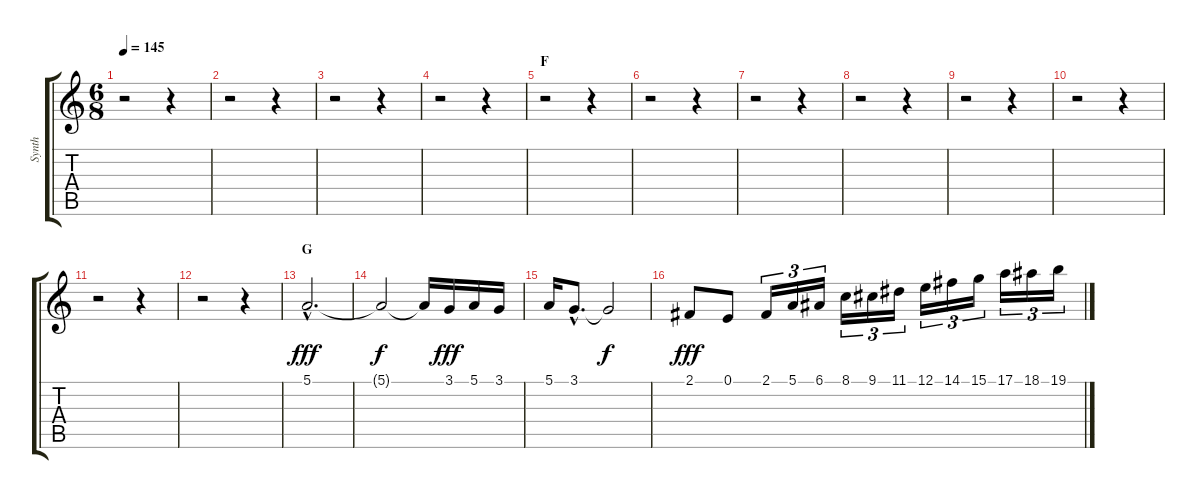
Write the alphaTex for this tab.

\track ("Synth" "Synth") {instrument lead2sawtooth}
\staff {score tabs}
\tuning (E4 B3 G3 D3 A2 E2) {hide}
\ts (6 8)
\tempo 145
\clef g2
\ks c
r.2{dy fff} r.4 |
r.2 r.4 |
r.2 r.4 |
r.2 r.4 |
\section ("" "F")
r.2 r.4 |
r.2 r.4 |
r.2 r.4 |
r.2 r.4 |
r.2 r.4 |
r.2 r.4 |
r.2 r.4 |
r.2 r.4 |
\section ("" "G")
5.1{hac}.2{d} |
5.1{t}.2{dy f} 5.1{t}.16 3.1.16{dy fff} 5.1.16 3.1.16 |
5.1.16 3.1{hac}.8{d} 3.1{t}.2{dy f} |
2.1.8{dy fff} 0.1.8 2.1.16{tu (3 2)} 5.1.16{tu (3 2)} 6.1.16{tu (3 2)} 8.1.16{tu (3 2)} 9.1.16{tu (3 2)} 11.1.16{tu (3 2)} 12.1.16{tu (3 2)} 14.1.16{tu (3 2)} 15.1.16{tu (3 2)} 17.1.16{tu (3 2)} 18.1.16{tu (3 2)} 19.1.16{tu (3 2)}
